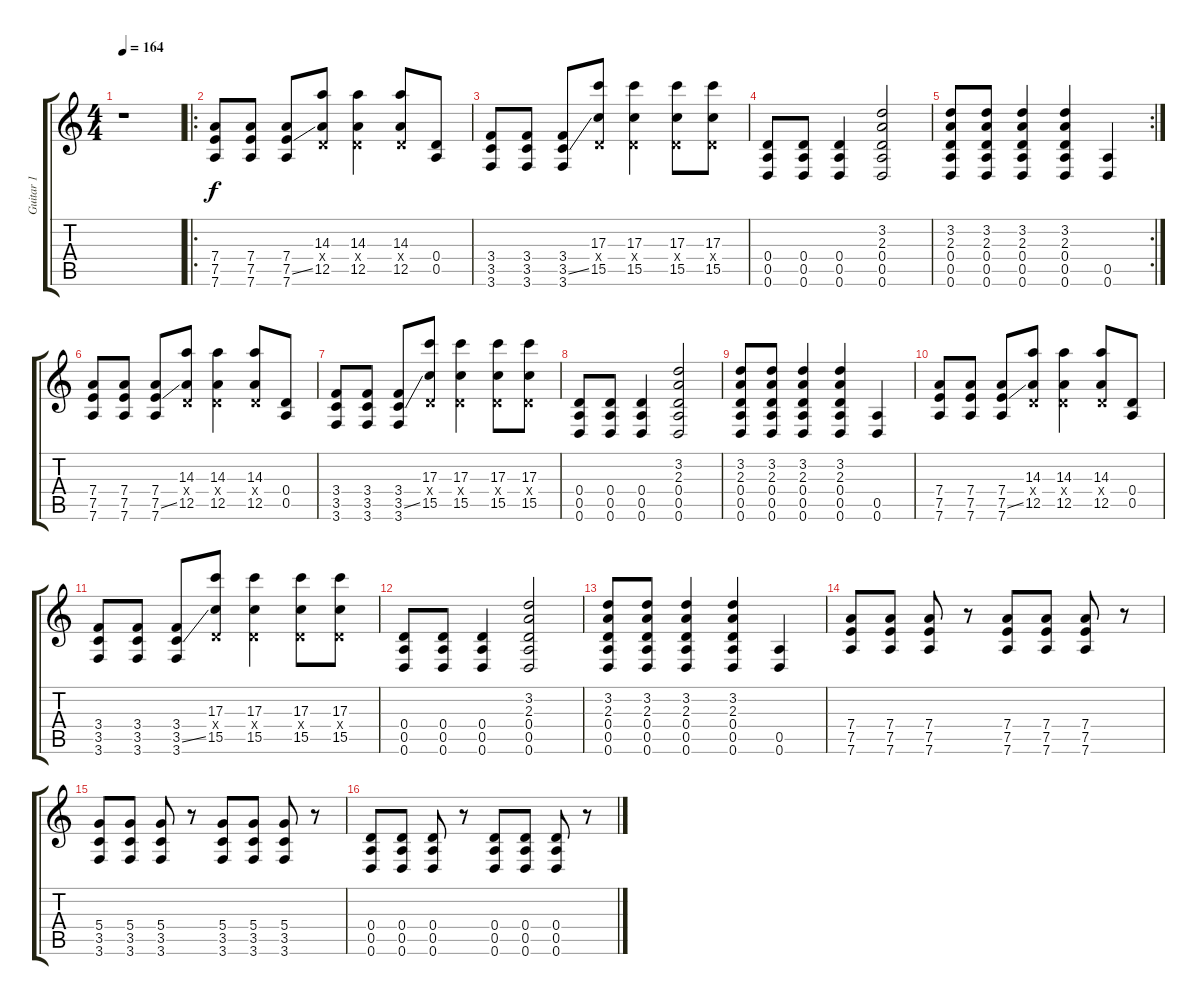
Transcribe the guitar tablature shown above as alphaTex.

\track ("Guitar 1" "Guitar 1") {instrument distortionguitar}
\staff {score tabs}
\tuning (E4 B3 G3 D3 A2 D2) {hide}
\ts (4 4)
\tempo 164
\clef g2
\ks c
r.1{dy f} |
\ro
(7.4 7.5 7.6).8{instrument distortionguitar} (7.4 7.5 7.6).8 (7.4 7.5{ss} 7.6).8 (14.3 0.4{x} 12.5).8 (14.3 0.4{x} 12.5).4 (14.3 0.4{x} 12.5).8 (0.4 0.5).8 |
(3.4 3.5 3.6).8 (3.4 3.5 3.6).8 (3.4 3.5{ss} 3.6).8 (17.3 0.4{x} 15.5).8 (17.3 0.4{x} 15.5).4 (17.3 0.4{x} 15.5).8 (17.3 0.4{x} 15.5).8 |
(0.4 0.5 0.6).8 (0.4 0.5 0.6).8 (0.4 0.5 0.6).4 (3.2 2.3 0.4 0.5 0.6).2 |
\rc 2
(3.2 2.3 0.4 0.5 0.6).8 (3.2 2.3 0.4 0.5 0.6).8 (3.2 2.3 0.4 0.5 0.6).4 (3.2 2.3 0.4 0.5 0.6).4 (0.5 0.6).4 |
(7.4 7.5 7.6).8{instrument distortionguitar} (7.4 7.5 7.6).8 (7.4 7.5{ss} 7.6).8 (14.3 0.4{x} 12.5).8 (14.3 0.4{x} 12.5).4 (14.3 0.4{x} 12.5).8 (0.4 0.5).8 |
(3.4 3.5 3.6).8 (3.4 3.5 3.6).8 (3.4 3.5{ss} 3.6).8 (17.3 0.4{x} 15.5).8 (17.3 0.4{x} 15.5).4 (17.3 0.4{x} 15.5).8 (17.3 0.4{x} 15.5).8 |
(0.4 0.5 0.6).8 (0.4 0.5 0.6).8 (0.4 0.5 0.6).4 (3.2 2.3 0.4 0.5 0.6).2 |
(3.2 2.3 0.4 0.5 0.6).8 (3.2 2.3 0.4 0.5 0.6).8 (3.2 2.3 0.4 0.5 0.6).4 (3.2 2.3 0.4 0.5 0.6).4 (0.5 0.6).4 |
(7.4 7.5 7.6).8{instrument distortionguitar} (7.4 7.5 7.6).8 (7.4 7.5{ss} 7.6).8 (14.3 0.4{x} 12.5).8 (14.3 0.4{x} 12.5).4 (14.3 0.4{x} 12.5).8 (0.4 0.5).8 |
(3.4 3.5 3.6).8 (3.4 3.5 3.6).8 (3.4 3.5{ss} 3.6).8 (17.3 0.4{x} 15.5).8 (17.3 0.4{x} 15.5).4 (17.3 0.4{x} 15.5).8 (17.3 0.4{x} 15.5).8 |
(0.4 0.5 0.6).8 (0.4 0.5 0.6).8 (0.4 0.5 0.6).4 (3.2 2.3 0.4 0.5 0.6).2 |
(3.2 2.3 0.4 0.5 0.6).8 (3.2 2.3 0.4 0.5 0.6).8 (3.2 2.3 0.4 0.5 0.6).4 (3.2 2.3 0.4 0.5 0.6).4 (0.5 0.6).4 |
(7.4 7.5 7.6).8 (7.4 7.5 7.6).8 (7.4 7.5 7.6).8 r.8 (7.4 7.5 7.6).8 (7.4 7.5 7.6).8 (7.4 7.5 7.6).8 r.8 |
(5.4 3.5 3.6).8 (5.4 3.5 3.6).8 (5.4 3.5 3.6).8 r.8 (5.4 3.5 3.6).8 (5.4 3.5 3.6).8 (5.4 3.5 3.6).8 r.8 |
(0.4 0.5 0.6).8 (0.4 0.5 0.6).8 (0.4 0.5 0.6).8 r.8 (0.4 0.5 0.6).8 (0.4 0.5 0.6).8 (0.4 0.5 0.6).8 r.8
